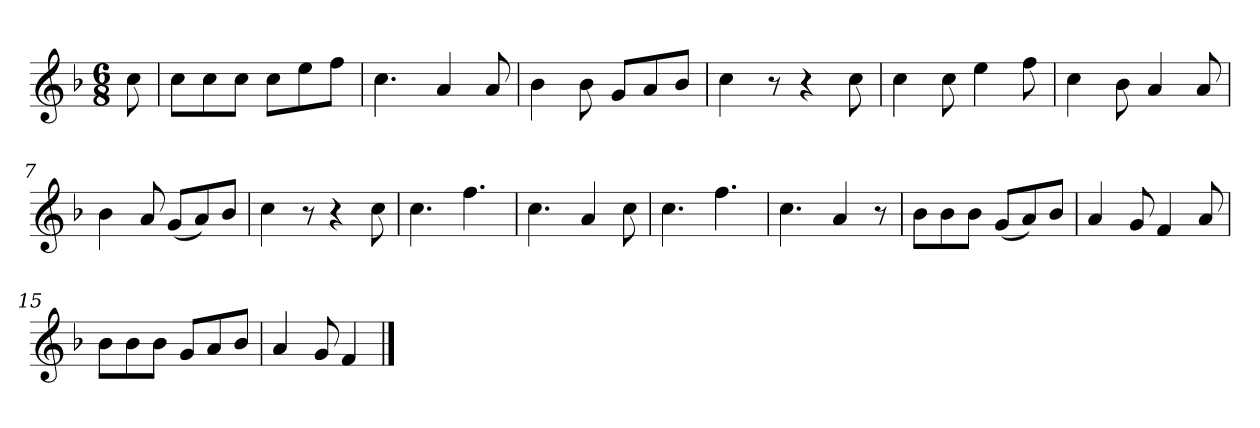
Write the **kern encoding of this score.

**kern
*part1
*staff1
*k[b-]
*M6/8
*MM120
=
8cc
=1
8ccL
8cc
8ccJ
8ccL
8ee
8ffJ
=2
4.cc
4a
8a
=3
4b-
8b-
8gL
8a
8b-J
=4
4cc
8r
4r
8cc
=5
4cc
8cc
4ee
8ff
=6
4cc
8b-
4a
8a
=7
4b-
8a
(8gL
8a)
8b-J
=8
4cc
8r
4r
8cc
=9
4.cc
4.ff
=10
4.cc
4a
8cc
=11
4.cc
4.ff
=12
4.cc
4a
8r
=13
8b-L
8b-
8b-J
(8gL
8a)
8b-J
=14
4a
8g
4f
8a
=15
8b-L
8b-
8b-J
8gL
8a
8b-J
=16
4a
8g
4f
==
*-
